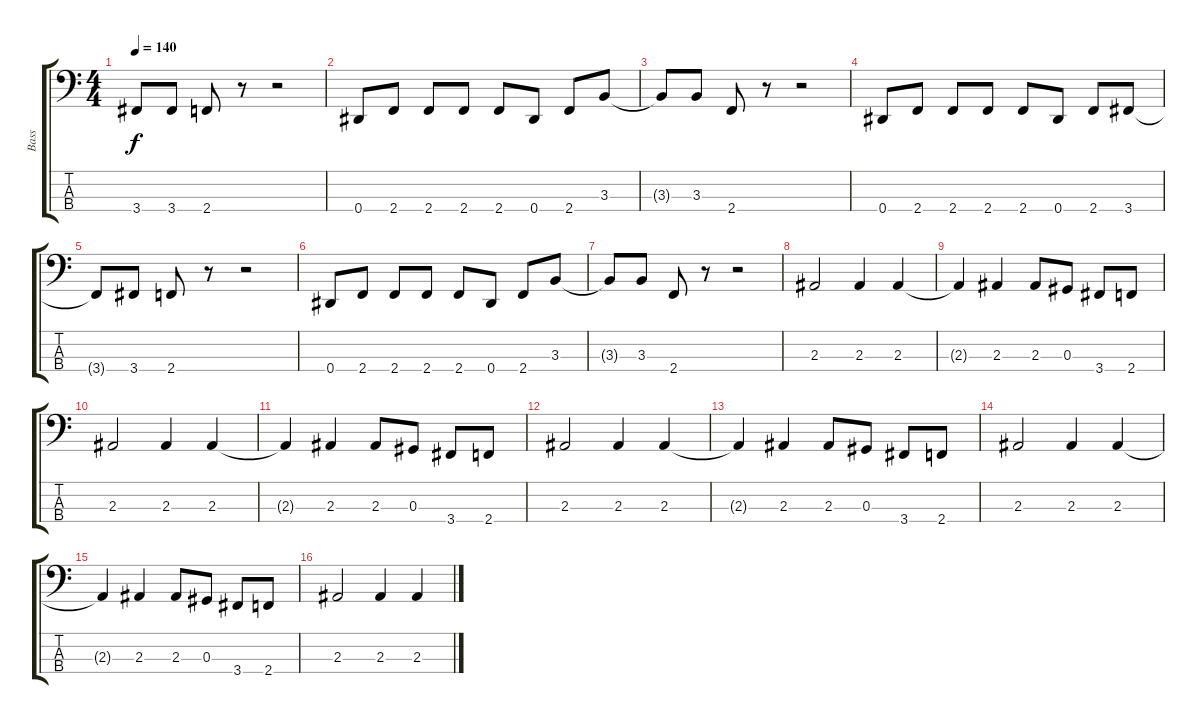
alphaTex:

\track ("Bass" "Bass") {instrument electricbasspick}
\staff {score tabs}
\tuning (Gb2 Db2 Ab1 Eb1) {hide}
\ts (4 4)
\tempo 140
\clef f4
\ks c
3.4{t}.8{dy f} 3.4.8 2.4.8 r.8 r.2 |
0.4.8 2.4.8 2.4.8 2.4.8 2.4.8 0.4.8 2.4.8 3.3.8 |
3.3{t}.8 3.3.8 2.4.8 r.8 r.2 |
0.4.8 2.4.8 2.4.8 2.4.8 2.4.8 0.4.8 2.4.8 3.4.8 |
3.4{t}.8 3.4.8 2.4.8 r.8 r.2 |
0.4.8 2.4.8 2.4.8 2.4.8 2.4.8 0.4.8 2.4.8 3.3.8 |
3.3{t}.8 3.3.8 2.4.8 r.8 r.2 |
2.3.2 2.3.4 2.3.4 |
2.3{t}.4 2.3.4 2.3.8 0.3.8 3.4.8 2.4.8 |
2.3.2 2.3.4 2.3.4 |
2.3{t}.4 2.3.4 2.3.8 0.3.8 3.4.8 2.4.8 |
2.3.2 2.3.4 2.3.4 |
2.3{t}.4 2.3.4 2.3.8 0.3.8 3.4.8 2.4.8 |
2.3.2 2.3.4 2.3.4 |
2.3{t}.4 2.3.4 2.3.8 0.3.8 3.4.8 2.4.8 |
2.3.2 2.3.4 2.3.4
